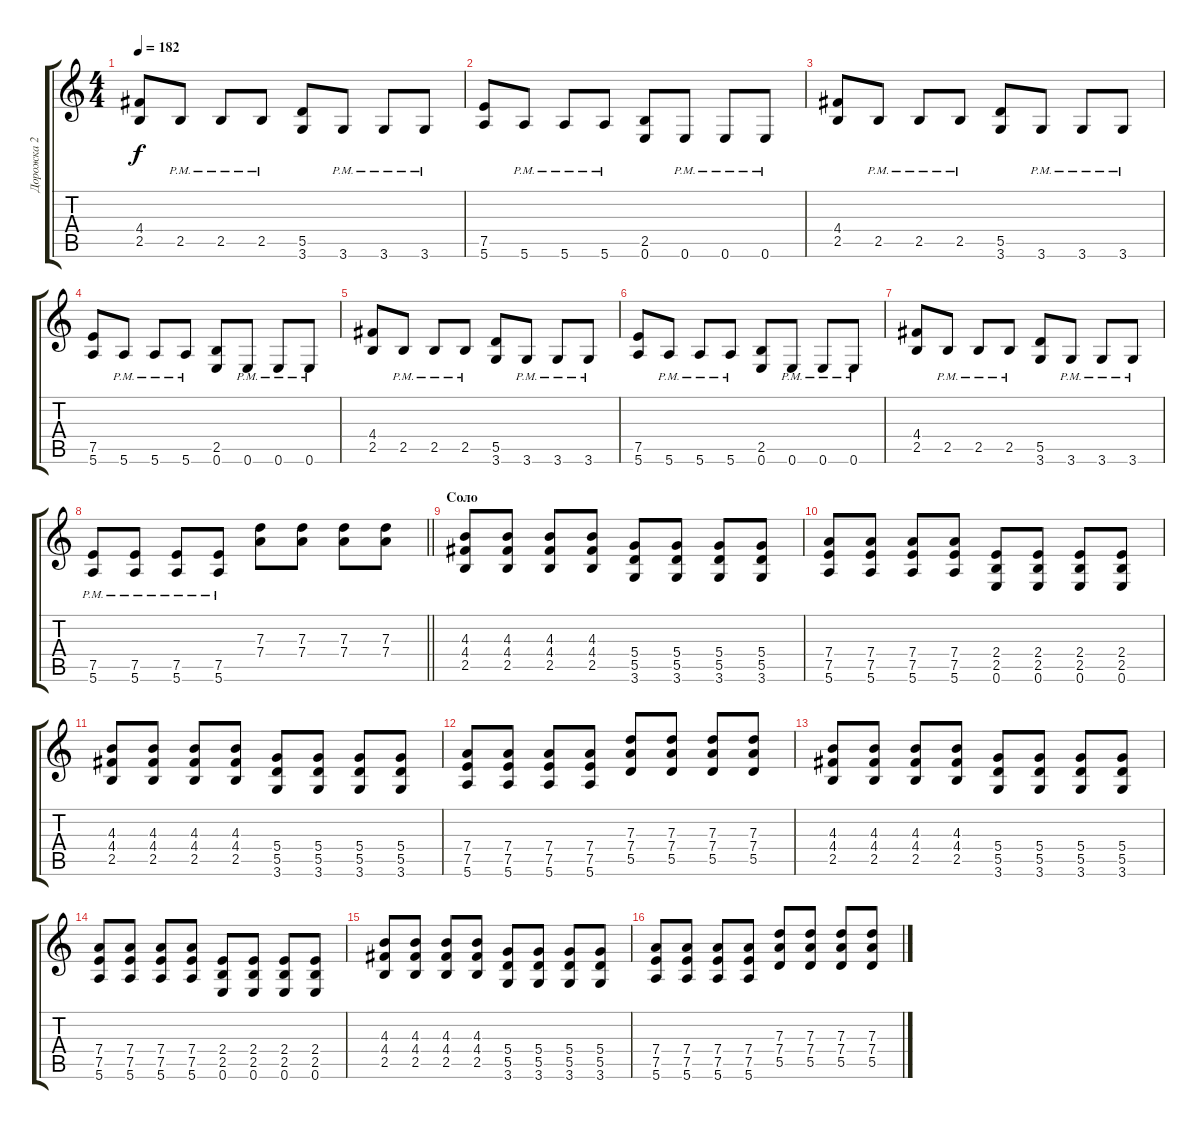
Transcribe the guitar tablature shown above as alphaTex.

\track ("Дорожка 2" "Дорожка 2") {instrument distortionguitar}
\staff {score tabs}
\tuning (E4 B3 G3 D3 A2 E2) {hide}
\ts (4 4)
\tempo 182
\clef g2
\ks c
(4.4 2.5).8{dy f} 2.5{pm}.8 2.5{pm}.8 2.5{pm}.8 (5.5 3.6).8 3.6{pm}.8 3.6{pm}.8 3.6{pm}.8 |
(7.5 5.6).8 5.6{pm}.8 5.6{pm}.8 5.6{pm}.8 (2.5 0.6).8 0.6{pm}.8 0.6{pm}.8 0.6{pm}.8 |
(4.4 2.5).8 2.5{pm}.8 2.5{pm}.8 2.5{pm}.8 (5.5 3.6).8 3.6{pm}.8 3.6{pm}.8 3.6{pm}.8 |
(7.5 5.6).8 5.6{pm}.8 5.6{pm}.8 5.6{pm}.8 (2.5 0.6).8 0.6{pm}.8 0.6{pm}.8 0.6{pm}.8 |
(4.4 2.5).8 2.5{pm}.8 2.5{pm}.8 2.5{pm}.8 (5.5 3.6).8 3.6{pm}.8 3.6{pm}.8 3.6{pm}.8 |
(7.5 5.6).8 5.6{pm}.8 5.6{pm}.8 5.6{pm}.8 (2.5 0.6).8 0.6{pm}.8 0.6{pm}.8 0.6{pm}.8 |
(4.4 2.5).8 2.5{pm}.8 2.5{pm}.8 2.5{pm}.8 (5.5 3.6).8 3.6{pm}.8 3.6{pm}.8 3.6{pm}.8 |
\barLineRight lightlight
(7.5{pm} 5.6{pm}).8 (7.5{pm} 5.6{pm}).8 (7.5{pm} 5.6{pm}).8 (7.5{pm} 5.6{pm}).8 (7.3 7.4).8 (7.3 7.4).8 (7.3 7.4).8 (7.3 7.4).8 |
\section ("" "Соло")
(4.3 4.4 2.5).8 (4.3 4.4 2.5).8 (4.3 4.4 2.5).8 (4.3 4.4 2.5).8 (5.4 5.5 3.6).8 (5.4 5.5 3.6).8 (5.4 5.5 3.6).8 (5.4 5.5 3.6).8 |
(7.4 7.5 5.6).8 (7.4 7.5 5.6).8 (7.4 7.5 5.6).8 (7.4 7.5 5.6).8 (2.4 2.5 0.6).8 (2.4 2.5 0.6).8 (2.4 2.5 0.6).8 (2.4 2.5 0.6).8 |
(4.3 4.4 2.5).8 (4.3 4.4 2.5).8 (4.3 4.4 2.5).8 (4.3 4.4 2.5).8 (5.4 5.5 3.6).8 (5.4 5.5 3.6).8 (5.4 5.5 3.6).8 (5.4 5.5 3.6).8 |
(7.4 7.5 5.6).8 (7.4 7.5 5.6).8 (7.4 7.5 5.6).8 (7.4 7.5 5.6).8 (7.3 7.4 5.5).8 (7.3 7.4 5.5).8 (7.3 7.4 5.5).8 (7.3 7.4 5.5).8 |
(4.3 4.4 2.5).8 (4.3 4.4 2.5).8 (4.3 4.4 2.5).8 (4.3 4.4 2.5).8 (5.4 5.5 3.6).8 (5.4 5.5 3.6).8 (5.4 5.5 3.6).8 (5.4 5.5 3.6).8 |
(7.4 7.5 5.6).8 (7.4 7.5 5.6).8 (7.4 7.5 5.6).8 (7.4 7.5 5.6).8 (2.4 2.5 0.6).8 (2.4 2.5 0.6).8 (2.4 2.5 0.6).8 (2.4 2.5 0.6).8 |
(4.3 4.4 2.5).8 (4.3 4.4 2.5).8 (4.3 4.4 2.5).8 (4.3 4.4 2.5).8 (5.4 5.5 3.6).8 (5.4 5.5 3.6).8 (5.4 5.5 3.6).8 (5.4 5.5 3.6).8 |
(7.4 7.5 5.6).8 (7.4 7.5 5.6).8 (7.4 7.5 5.6).8 (7.4 7.5 5.6).8 (7.3 7.4 5.5).8 (7.3 7.4 5.5).8 (7.3 7.4 5.5).8 (7.3 7.4 5.5).8
